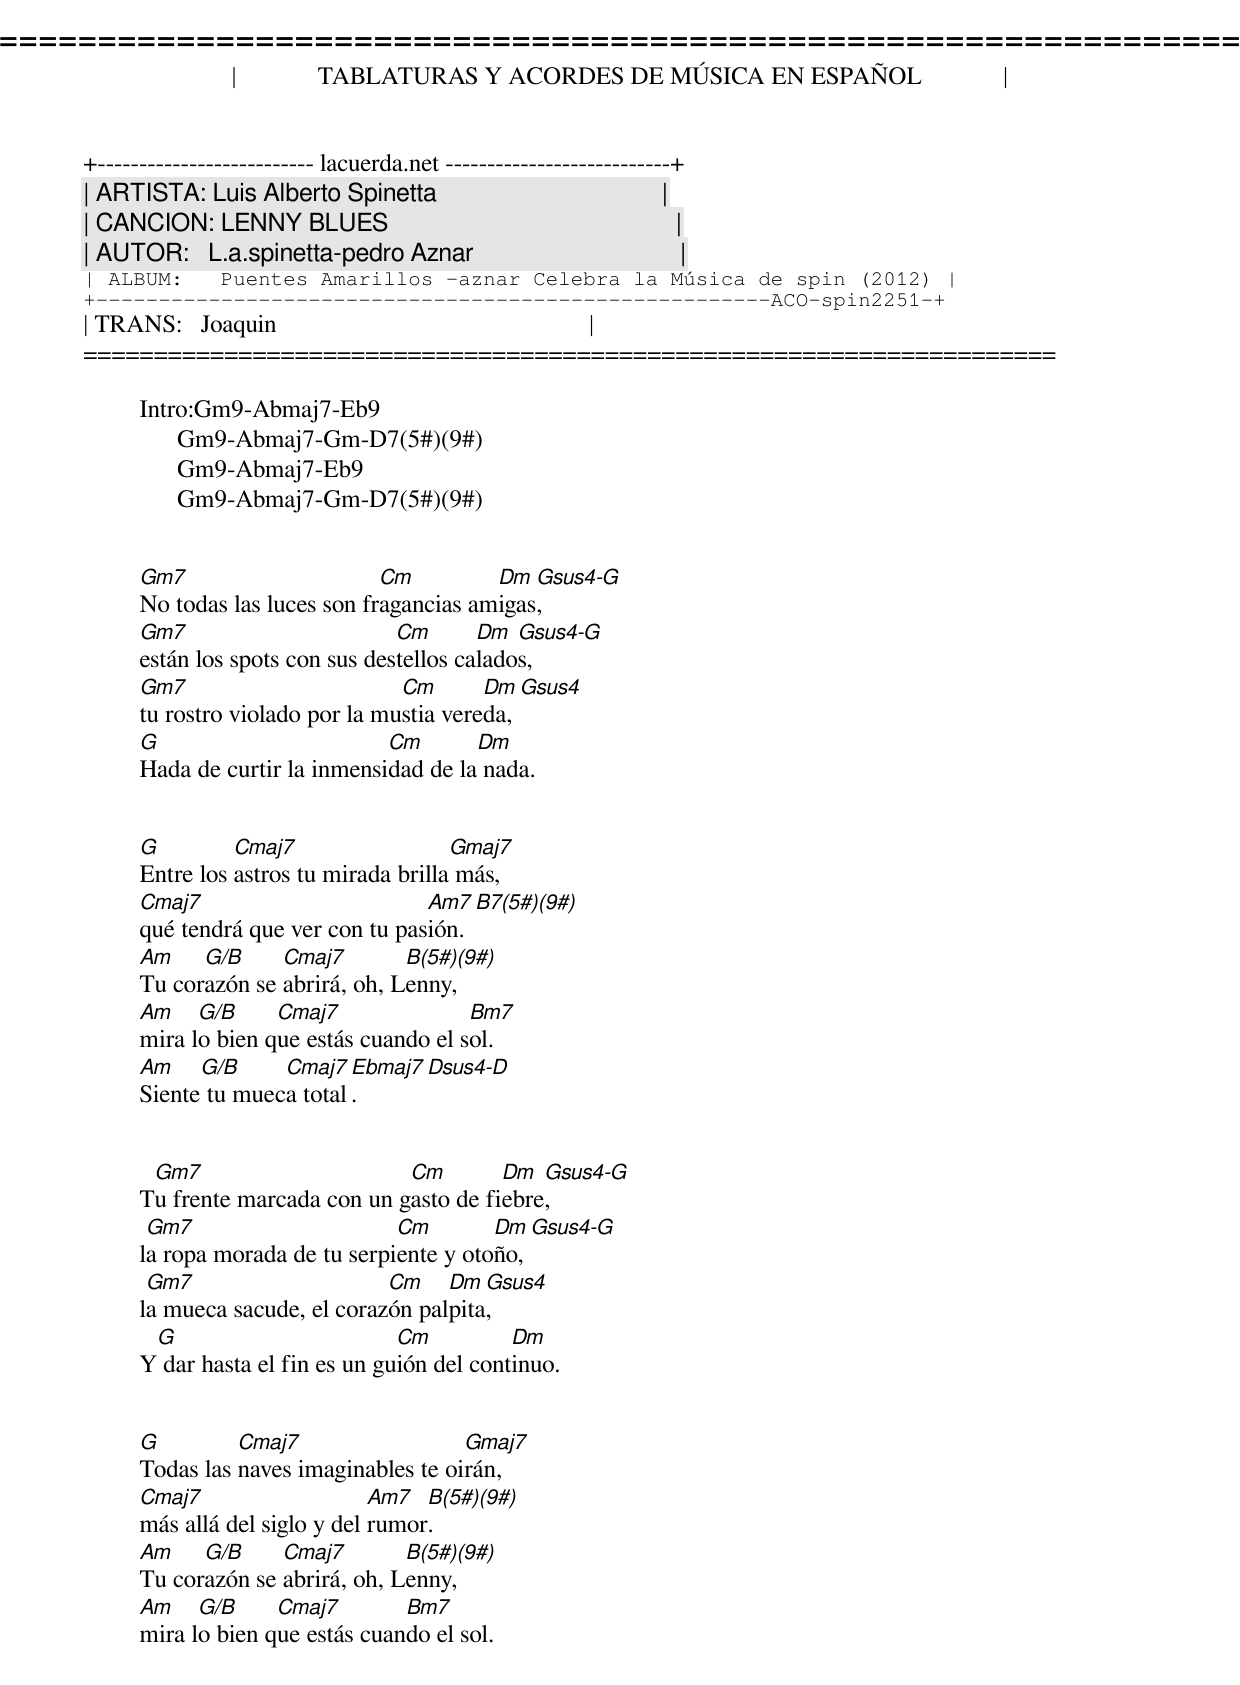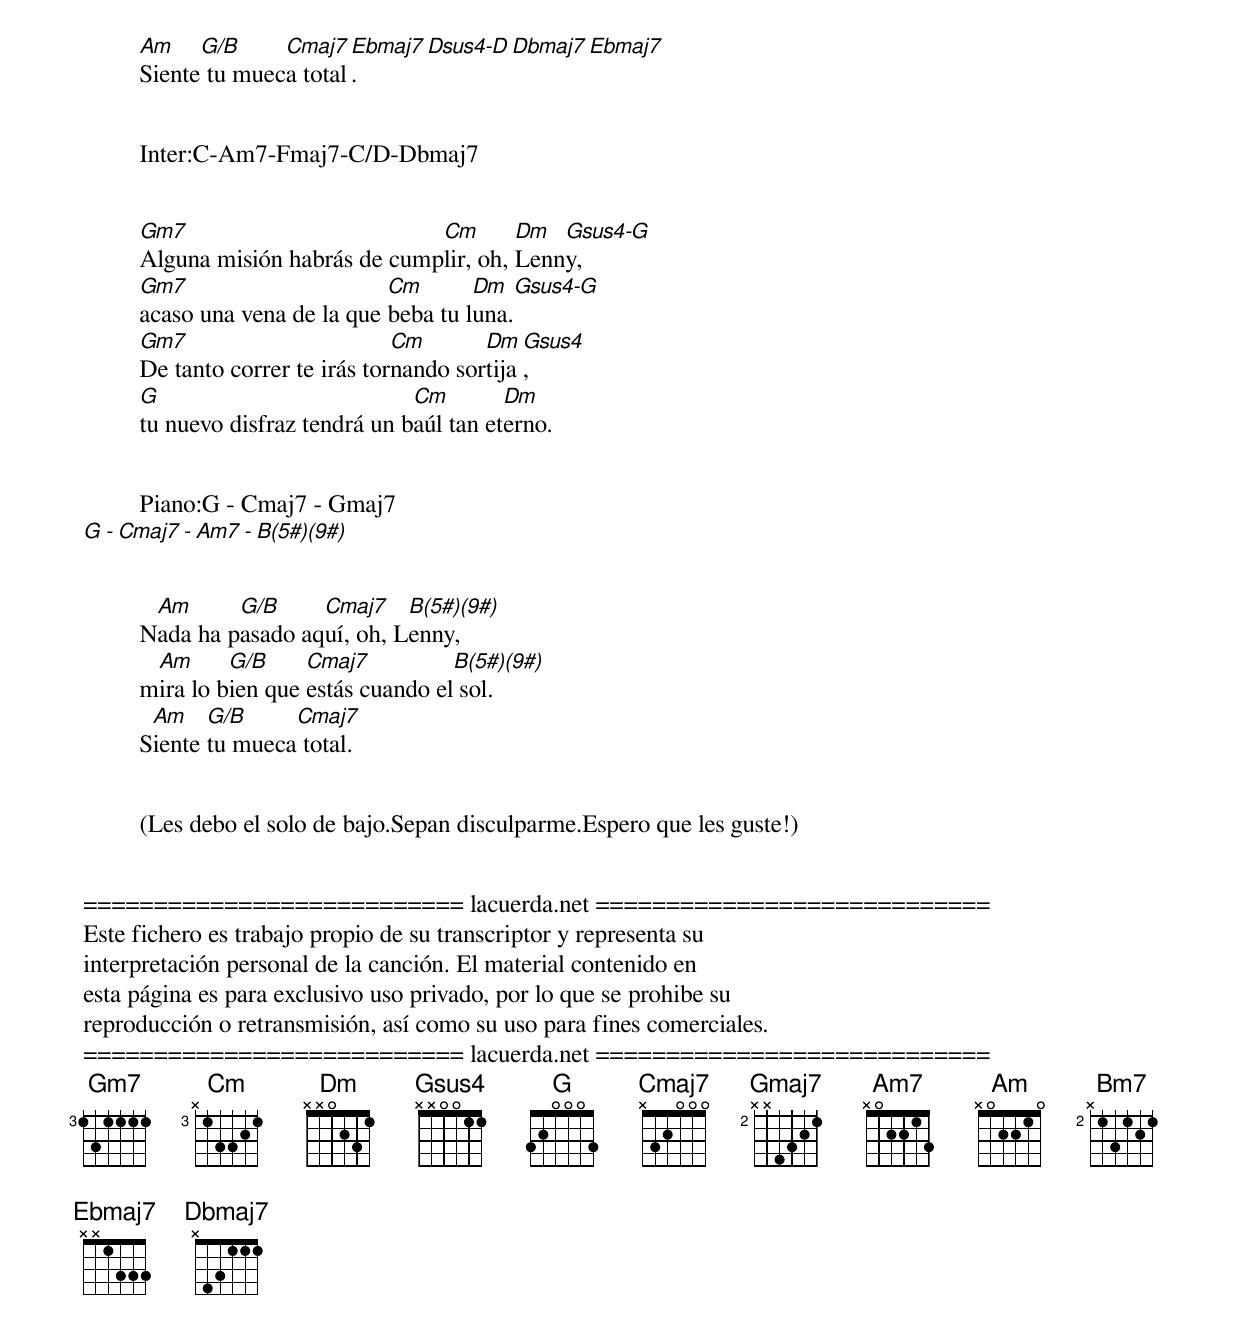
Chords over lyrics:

=====================================================================
|             TABLATURAS Y ACORDES DE MÚSICA EN ESPAÑOL             |
+-------------------------- lacuerda.net ---------------------------+
| ARTISTA: Luis Alberto Spinetta                                    |
| CANCION: LENNY BLUES                                              |
| AUTOR:   L.a.spinetta-pedro Aznar                                 |
| ALBUM:   Puentes Amarillos -aznar Celebra la Música de spin (2012) |
+------------------------------------------------------ACO-spin2251-+
| TRANS:   Joaquin                                                  |
=====================================================================

         Intro:Gm9-Abmaj7-Eb9
               Gm9-Abmaj7-Gm-D7(5#)(9#)
               Gm9-Abmaj7-Eb9
               Gm9-Abmaj7-Gm-D7(5#)(9#)


         Gm7                      Cm         Dm  Gsus4-G
         No todas las luces son fragancias amigas,
         Gm7                        Cm       Dm  Gsus4-G
         están los spots con sus destellos calados,
         Gm7                        Cm       Dm  Gsus4
         tu rostro violado por la mustia vereda,
         G                        Cm       Dm
         Hada de curtir la inmensidad de la nada.


         G         Cmaj7                  Gmaj7
         Entre los astros tu mirada brilla más,
         Cmaj7                        Am7 B7(5#)(9#)
         qué tendrá que ver con tu pasión.
         Am    G/B     Cmaj7        B(5#)(9#)
         Tu corazón se abrirá, oh, Lenny,
         Am    G/B     Cmaj7               Bm7
         mira lo bien que estás cuando el sol.
         Am    G/B     Cmaj7  Ebmaj7  Dsus4-D
         Siente tu mueca total.


          Gm7                      Cm        Dm  Gsus4-G
         Tu frente marcada con un gasto de fiebre,
          Gm7                      Cm        Dm  Gsus4-G
         la ropa morada de tu serpiente y otoño,
          Gm7                     Cm    Dm  Gsus4
         la mueca sacude, el corazón palpita,
          G                         Cm          Dm
         Y dar hasta el fin es un guión del continuo.


         G         Cmaj7                  Gmaj7
         Todas las naves imaginables te oirán,
         Cmaj7                    Am7  B(5#)(9#)
         más allá del siglo y del rumor.
         Am    G/B     Cmaj7        B(5#)(9#)
         Tu corazón se abrirá, oh, Lenny,
         Am    G/B     Cmaj7        Bm7
         mira lo bien que estás cuando el sol.
         Am    G/B     Cmaj7  Ebmaj7 Dsus4-D  Dbmaj7 Ebmaj7
         Siente tu mueca total.


         Inter:C-Am7-Fmaj7-C/D-Dbmaj7


         Gm7                         Cm       Dm  Gsus4-G
         Alguna misión habrás de cumplir, oh, Lenny,
         Gm7                      Cm       Dm  Gsus4-G
         acaso una vena de la que beba tu luna.
         Gm7                        Cm       Dm  Gsus4
         De tanto correr te irás tornando sortija,
         G                           Cm        Dm
         tu nuevo disfraz tendrá un baúl tan eterno.


         Piano:G - Cmaj7 - Gmaj7
               G - Cmaj7 - Am7 - B(5#)(9#)


          Am      G/B     Cmaj7    B(5#)(9#)
         Nada ha pasado aquí, oh, Lenny,
          Am      G/B     Cmaj7          B(5#)(9#)
         mira lo bien que estás cuando el sol.
          Am    G/B     Cmaj7
         Siente tu mueca total.


         (Les debo el solo de bajo.Sepan disculparme.Espero que les guste!)


=========================== lacuerda.net ============================
Este fichero es trabajo propio de su transcriptor y representa su
interpretación personal de la canción. El material contenido en
esta página es para exclusivo uso privado, por lo que se prohibe su
reproducción o retransmisión, así como su uso para fines comerciales.
=========================== lacuerda.net ============================
